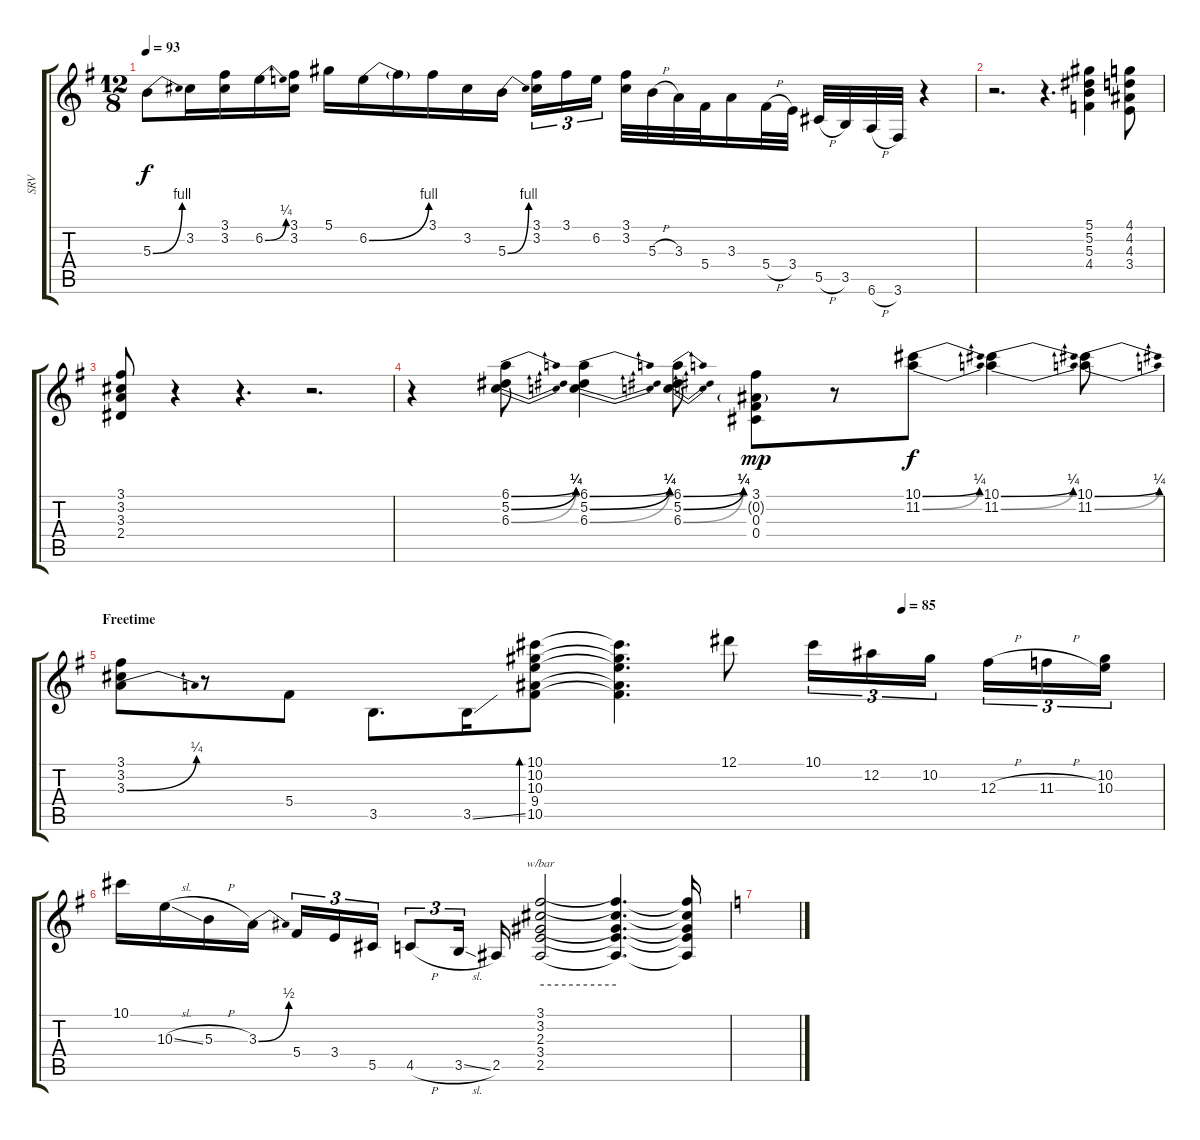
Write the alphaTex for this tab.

\track ("SRV" "SRV") {instrument electricguitarjazz}
\staff {score tabs}
\tuning (Eb4 Bb3 Gb3 Db3 Ab2 Eb2) {hide}
\ts (12 8)
\tempo 93
\clef g2
\ks g
5.3{be (bend 0 0 60 4)}.8{dy f} 3.2.16 (3.1 3.2).16 6.2{be (bend 0 0 60 1)}.16 (3.1 3.2).16 5.1.16 6.2{be (bend 0 0 60 4)}.16 6.2{t}.16 3.1.16 3.2.16 5.3{be (bend 0 0 60 4)}.16 (3.1 3.2).16{tu (3 2)} 3.1.16{tu (3 2)} 6.2.16{tu (3 2)} (3.1 3.2).32 5.3{h}.32 3.3.32 5.4.32 3.3.16 5.4{h}.32 3.4.32 5.5{h}.32 3.5.32 6.6{h}.32 3.6.32 r.4 |
r.2{d} r.4{d} (5.1 5.2 5.3 4.4).4 (4.1 4.2 4.3 3.4).8 |
(3.1 3.2 3.3 2.4).8 r.4 r.4{d} r.2{d} |
r.4 (6.1{be (bend 0 0 60 1)} 5.2{be (bend 0 0 60 1)} 6.3{be (bend 0 0 60 1)}).8 (6.1{be (bend 0 0 60 1)} 5.2{be (bend 0 0 60 1)} 6.3{be (bend 0 0 60 1)}).4 (6.1{be (bend 0 0 60 1)} 5.2{be (bend 0 0 60 1)} 6.3{be (bend 0 0 60 1)}).8 (3.1 0.2{g} 0.3 0.4).8{dy mp} r.8 (10.1{be (bend 0 0 60 1)} 11.2{be (bend 0 0 60 1)}).8{dy f} (10.1{be (bend 0 0 60 1)} 11.2{be (bend 0 0 60 1)}).4 (10.1{be (bend 0 0 60 1)} 11.2{be (bend 0 0 60 1)}).8 |
\section ("" "Freetime")
\tempo (85 0.75)
(3.1 3.2 3.3{be (bend 0 0 60 1)}).8 r.8 5.4.8 3.5.8{d} 3.5{ss}.16 (10.1 10.2 10.3 9.4 10.5).8{bd 120} (10.1{t} 10.2{t} 10.3{t} 9.4{t} 10.5{t}).4{d} 12.1.8 10.1.16{tu (3 2)} 12.2.16{tu (3 2)} 10.2.16{tu (3 2)} 12.3{h}.16{tu (3 2)} 11.3{h}.16{tu (3 2)} (10.2 10.3).16{tu (3 2)} |
10.1.16 10.3{sl}.16 5.3{h}.16 3.3{be (bend 0 0 60 2)}.16 5.4.16{tu (3 2)} 3.4.16{tu (3 2)} 5.5.16{tu (3 2)} 4.5{h}.8{tu (3 2)} 3.5{sl}.16{tu (3 2)} 2.5.16 (3.1 3.2 2.3 3.4 2.5).2{tbe (hold default 0 0 60 0)} (3.1{t} 3.2{t} 2.3{t} 3.4{t} 2.5{t}).4{d} (3.1{t} 3.2{t} 2.3{t} 3.4{t} 2.5{t}).16 |
\ks c
